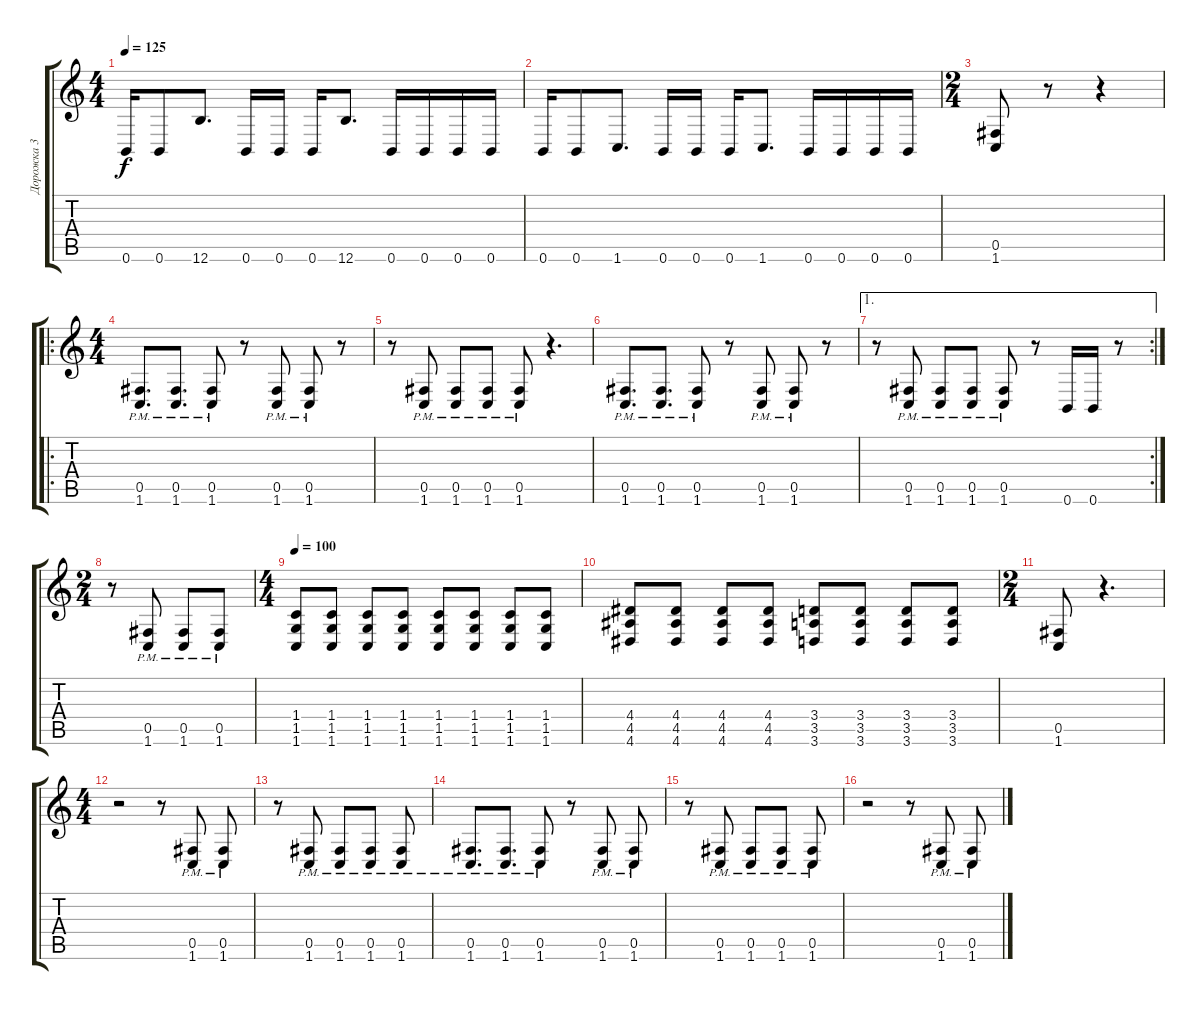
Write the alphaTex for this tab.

\track ("Дорожка 3" "Дорожка 3") {instrument overdrivenguitar}
\staff {score tabs}
\tuning (Db4 Ab3 E3 B2 Gb2 B1) {hide}
\ts (4 4)
\tempo 125
\clef g2
\ks c
0.6.16{dy f} 0.6.8 12.6.8{d} 0.6.16 0.6.16 0.6.16 12.6.8{d} 0.6.16 0.6.16 0.6.16 0.6.16 |
0.6.16 0.6.8 1.6.8{d} 0.6.16 0.6.16 0.6.16 1.6.8{d} 0.6.16 0.6.16 0.6.16 0.6.16 |
\ts (2 4)
(0.5 1.6).8 r.8 r.4 |
\ro
\ts (4 4)
(0.5{pm} 1.6{pm}).8{d} (0.5{pm} 1.6{pm}).8{d} (0.5{pm} 1.6{pm}).8 r.8 (0.5{pm} 1.6{pm}).8 (0.5{pm} 1.6{pm}).8 r.8 |
r.8 (0.5{pm} 1.6{pm}).8 (0.5{pm} 1.6{pm}).8 (0.5{pm} 1.6{pm}).8 (0.5{pm} 1.6{pm}).8 r.4{d} |
(0.5{pm} 1.6{pm}).8{d} (0.5{pm} 1.6{pm}).8{d} (0.5{pm} 1.6{pm}).8 r.8 (0.5{pm} 1.6{pm}).8 (0.5{pm} 1.6{pm}).8 r.8 |
\ae 1
\rc 2
r.8 (0.5{pm} 1.6{pm}).8 (0.5{pm} 1.6{pm}).8 (0.5{pm} 1.6{pm}).8 (0.5{pm} 1.6{pm}).8 r.8 0.6.16 0.6.16 r.8 |
\ts (2 4)
r.8 (0.5{pm} 1.6{pm}).8 (0.5{pm} 1.6{pm}).8 (0.5{pm} 1.6{pm}).8 |
\ts (4 4)
\tempo 100
(1.4 1.5 1.6).8 (1.4 1.5 1.6).8 (1.4 1.5 1.6).8 (1.4 1.5 1.6).8 (1.4 1.5 1.6).8 (1.4 1.5 1.6).8 (1.4 1.5 1.6).8 (1.4 1.5 1.6).8 |
(4.4 4.5 4.6).8 (4.4 4.5 4.6).8 (4.4 4.5 4.6).8 (4.4 4.5 4.6).8 (3.4 3.5 3.6).8 (3.4 3.5 3.6).8 (3.4 3.5 3.6).8 (3.4 3.5 3.6).8 |
\ts (2 4)
(0.5 1.6).8 r.4{d} |
\ts (4 4)
r.2 r.8 (0.5{pm} 1.6{pm}).8 (0.5{pm} 1.6{pm}).8 |
r.8 (0.5{pm} 1.6{pm}).8 (0.5{pm} 1.6{pm}).8 (0.5{pm} 1.6{pm}).8 (0.5{pm} 1.6{pm}).8 |
(0.5{pm} 1.6{pm}).8{d} (0.5{pm} 1.6{pm}).8{d} (0.5{pm} 1.6{pm}).8 r.8 (0.5{pm} 1.6{pm}).8 (0.5{pm} 1.6{pm}).8 |
r.8 (0.5{pm} 1.6{pm}).8 (0.5{pm} 1.6{pm}).8 (0.5{pm} 1.6{pm}).8 (0.5{pm} 1.6{pm}).8 |
r.2 r.8 (0.5{pm} 1.6{pm}).8 (0.5{pm} 1.6{pm}).8
